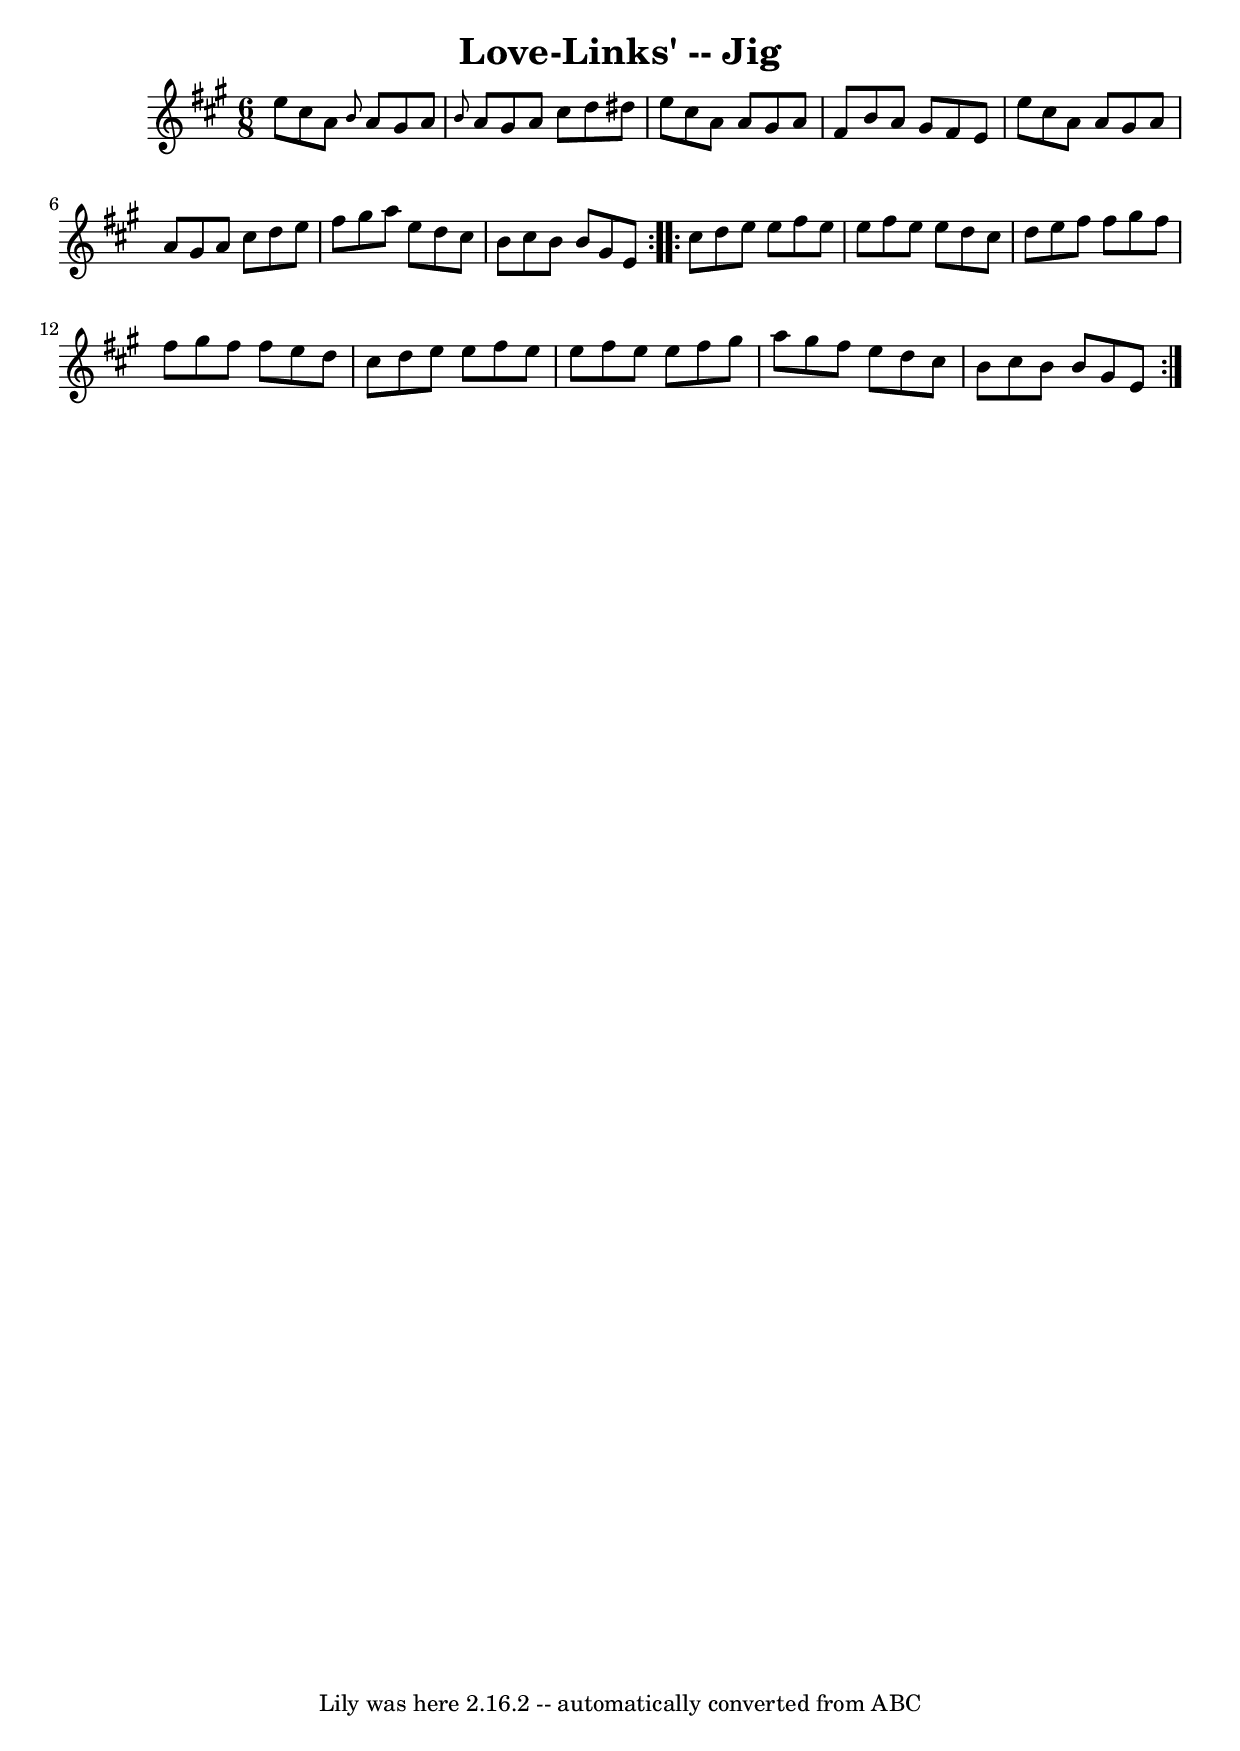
\version "2.16.2"
\include "Mammoth.ily"
\header {
  %% book = "Ryan's Mammoth Collection"
  crossRefNumber = "1"
  footnotes = ""
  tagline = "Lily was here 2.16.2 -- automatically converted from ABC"
  title = "Love-Links' -- Jig"

}
voicedefault =  {



  \repeat volta 2 {

    \time 6/8 
    \key a \major
    e''8 cis''8 a'8  \grace { b'8  
			    } a'8    
    gis'8 a'8  |
    \grace { b'8  
	   } a'8 gis'8 a'8 cis''8    
    d''8 dis''8  |
    e''8 cis''8 a'8 a'8 gis'8 a'8   |
    fis'8 b'8 a'8 gis'8 fis'8 e'8  |
    e''8    
    cis''8 a'8 a'8 gis'8 a'8  |
    a'8 gis'8 a'8 cis''8  
    d''8 e''8  |
    fis''8 gis''8 a''8 e''8 d''8 cis''8   |
    b'8 cis''8 b'8 b'8 gis'8 e'8  
  } 
  \repeat volta 2 {
    
    cis''8 d''8 e''8 e''8 fis''8 e''8  |
    e''8 fis''8    
    e''8 e''8 d''8 cis''8  |
    d''8 e''8 fis''8 fis''8    
    gis''8 fis''8  |
    fis''8 gis''8 fis''8 fis''8 e''8    
    d''8  |
    cis''8 d''8 e''8 e''8 fis''8 e''8  |
    
    e''8 fis''8 e''8 e''8 fis''8 gis''8  |
    a''8 gis''8   
    fis''8 e''8 d''8 cis''8  |
    b'8 cis''8 b'8 b'8    
    gis'8 e'8  
  }   

}

\score{
  <<

    \context Staff="default"
    {
      \voicedefault 
      
    }

  >>
  \layout {
    
  }
  \midi {
  }

}
